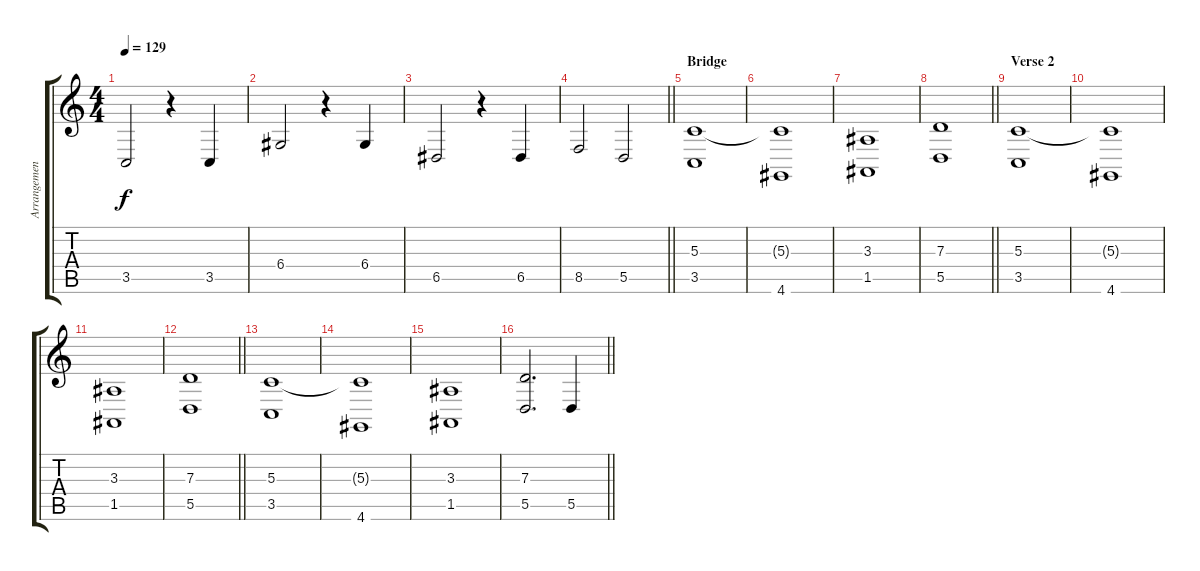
\track ("Arrangements" "Arrangemen") {instrument stringensemble1}
\staff {score tabs}
\tuning (E4 B3 G3 D3 A2 E2) {hide}
\ts (4 4)
\tempo 129
\clef g2
\ks c
3.5.2{dy f} r.4 3.5.4 |
6.4.2 r.4 6.4.4 |
6.5.2 r.4 6.5.4 |
\barLineRight lightlight
8.5.2 5.5.2 |
\section ("" "Bridge")
(5.3 3.5).1{volume 6 balance 12 instrument recorder} |
(5.3{t} 4.6).1 |
(3.3 1.5).1 |
\barLineRight lightlight
(7.3 5.5).1 |
\section ("" "Verse 2")
(5.3 3.5).1 |
(5.3{t} 4.6).1 |
(3.3 1.5).1 |
\barLineRight lightlight
(7.3 5.5).1 |
(5.3 3.5).1 |
(5.3{t} 4.6).1 |
(3.3 1.5).1 |
\barLineRight lightlight
(7.3 5.5).2{d} 5.5.4{volume 13 balance 11 instrument stringensemble1}
